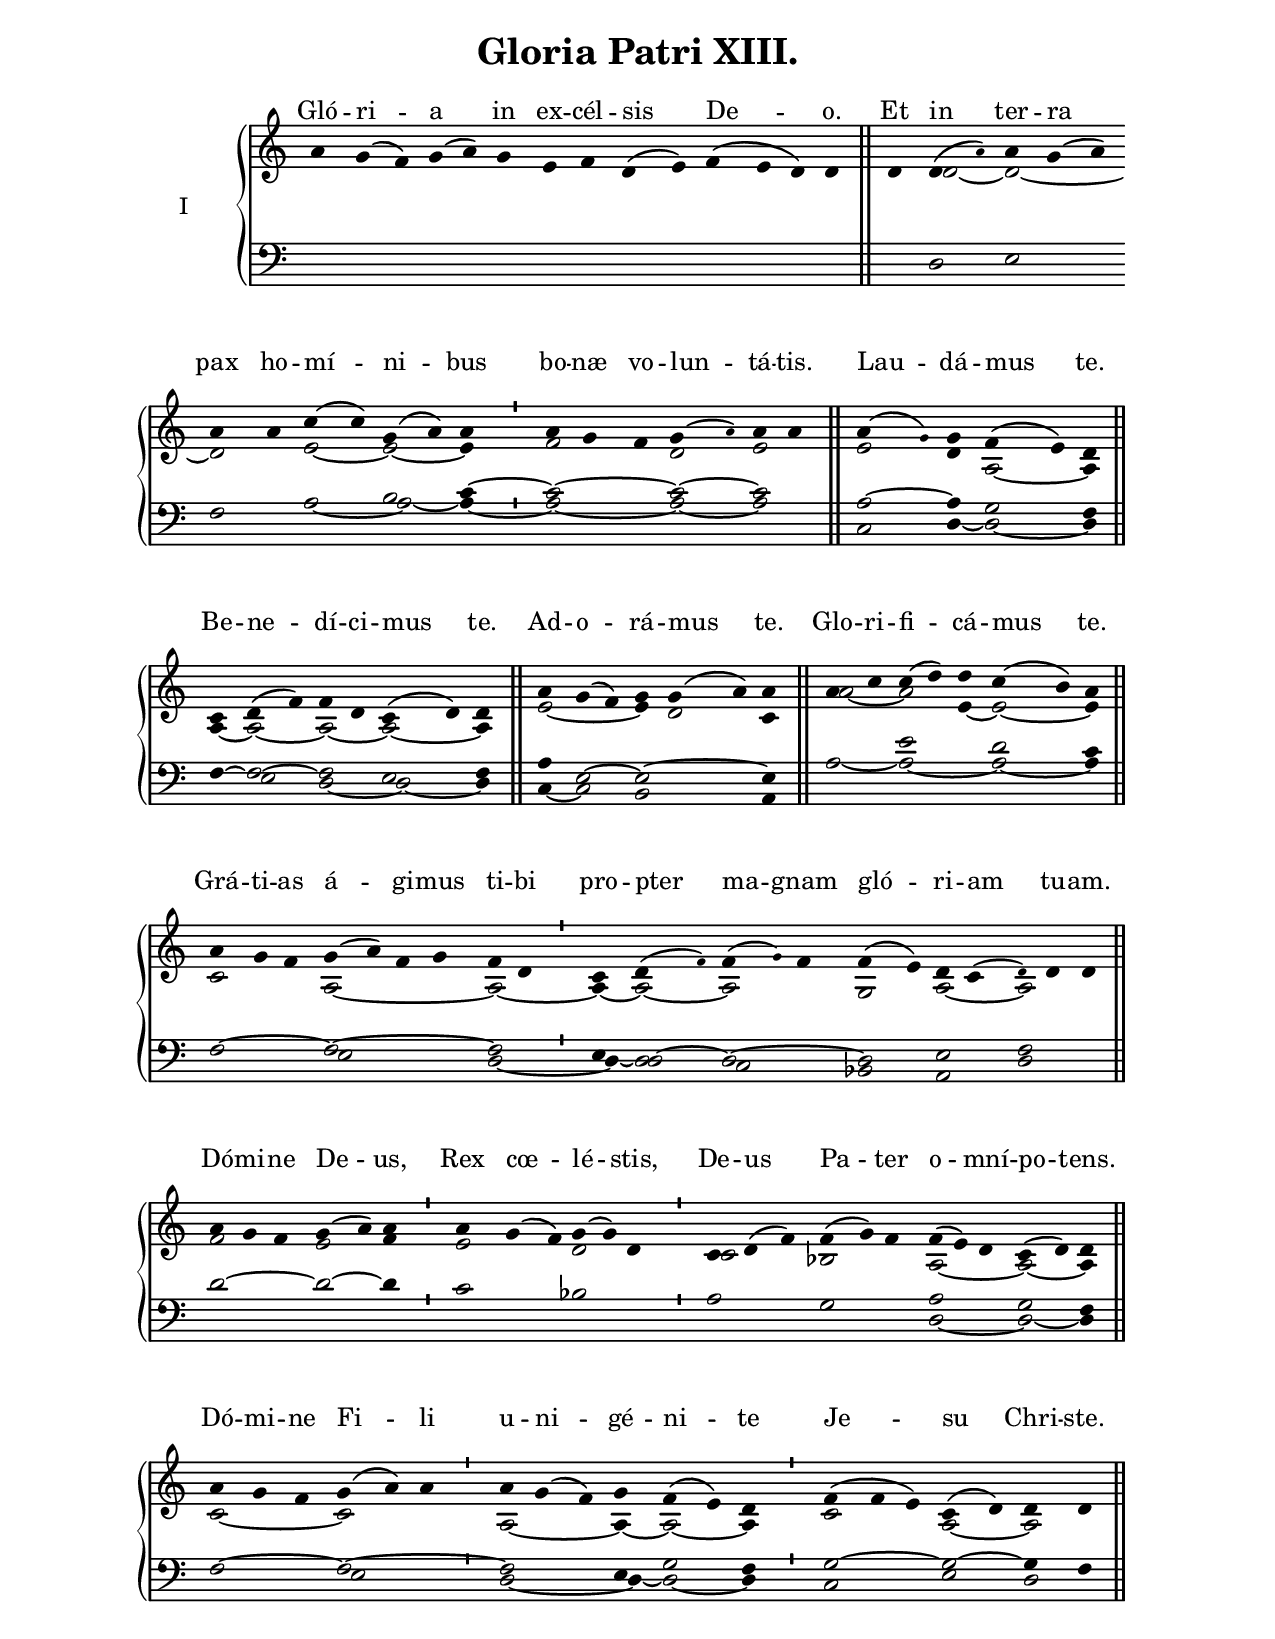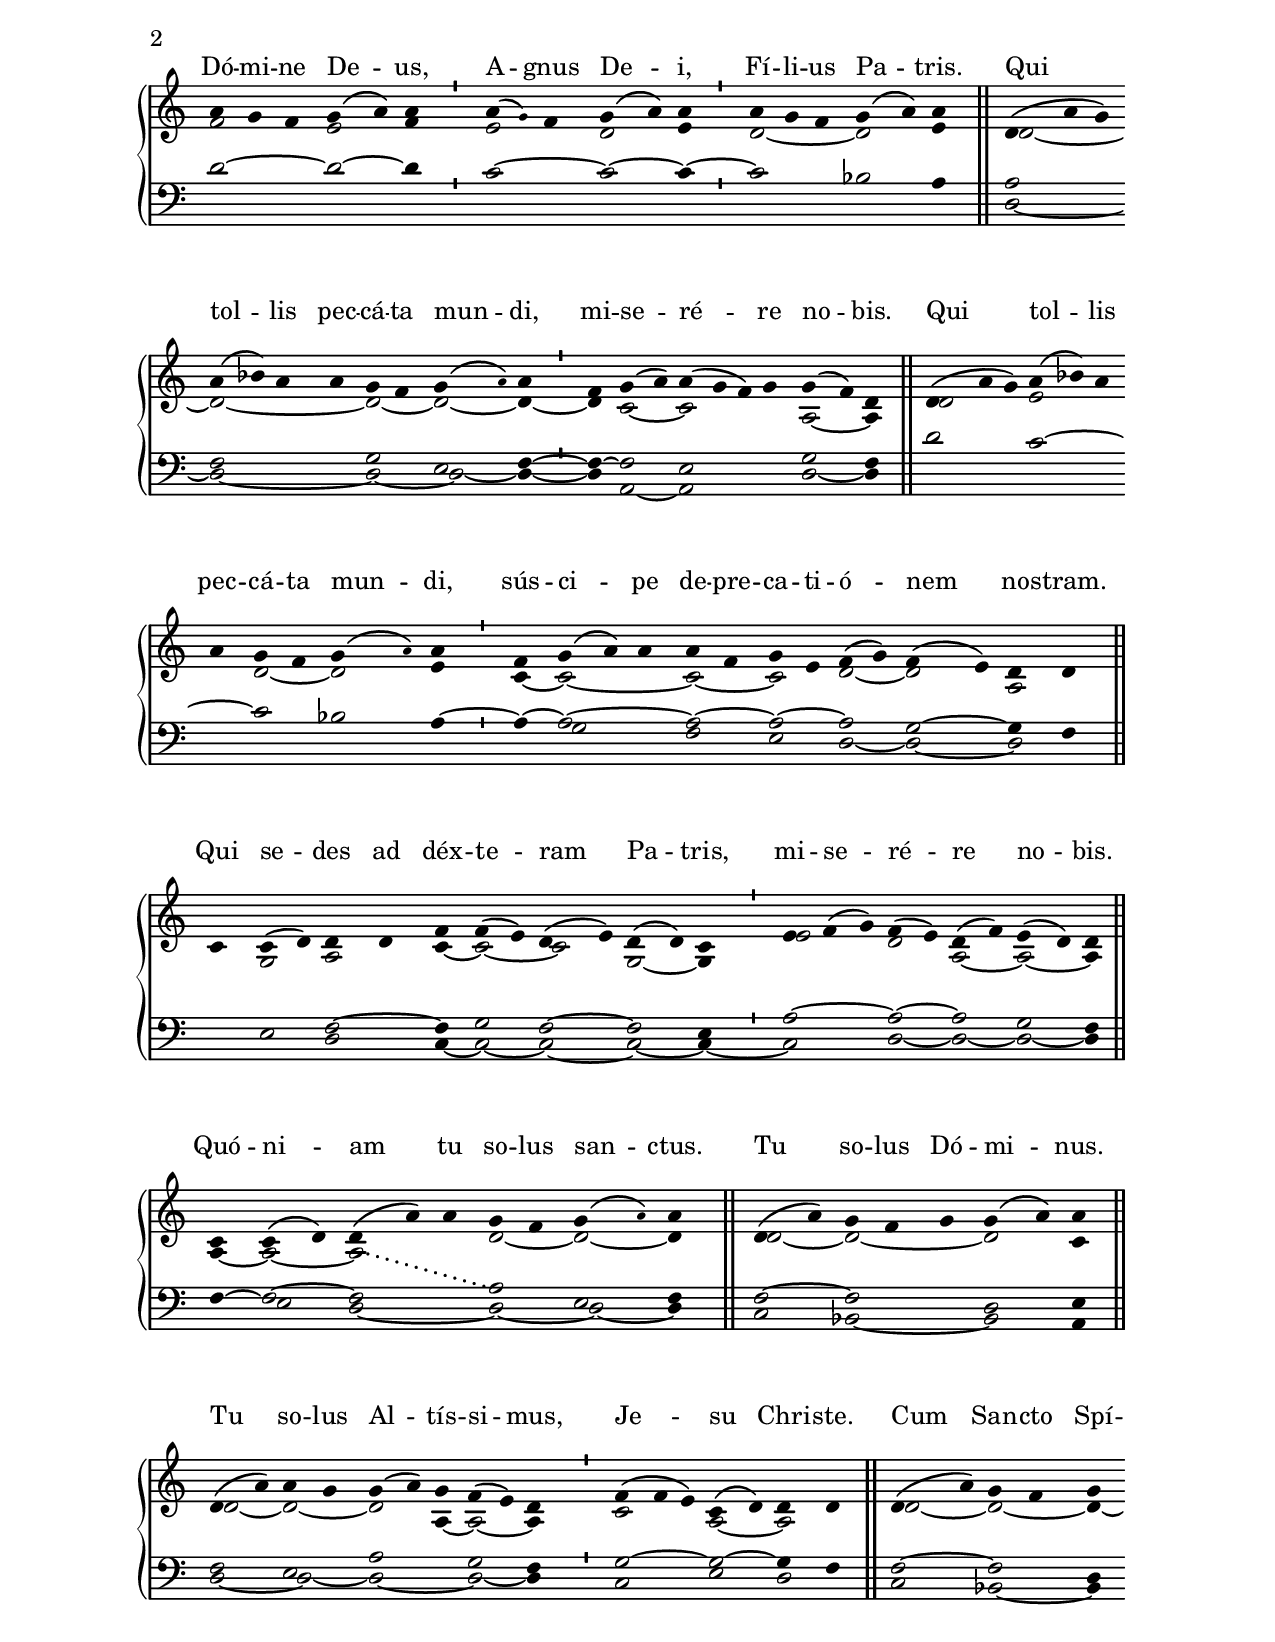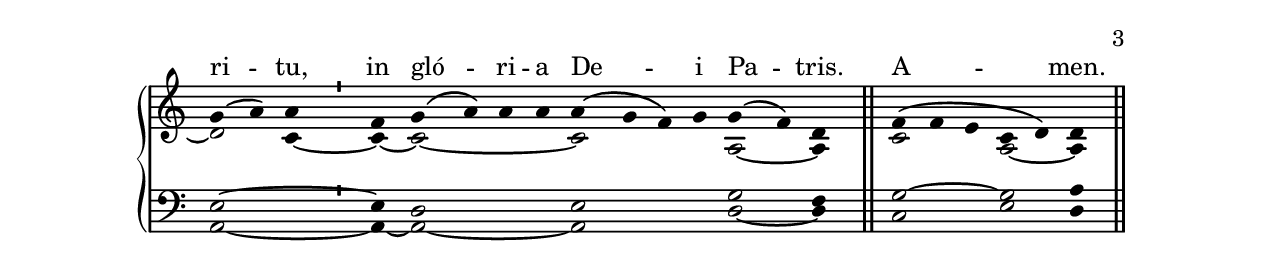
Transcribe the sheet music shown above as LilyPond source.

\version "2.18"
\include "gregorian.ly"
\include "noh2.ily"

%Page reference: page v.74
%(volume.page)

global = {
 \key d \dorian
 \cadenzaOn 
 \override Glissando #'thickness = #2.0
}

\header {
  title = \markup \center-column {"Gloria Patri XIII." \vspace #1 }
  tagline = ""
  composer = ""
}

\paper {
 #(include-special-characters)
  oddHeaderMarkup = \markup \fill-line {
    \line {}
    \center-column {
      \on-the-fly #first-page     " "
      \on-the-fly #not-first-page ""
    }
    \line { \on-the-fly #print-page-number-check-first \fromproperty #'page:page-number-string }
  }
  evenHeaderMarkup = \markup \fill-line {
    \line { \on-the-fly #print-page-number-check-first \fromproperty #'page:page-number-string }
    \center-column { "" }
    \line {}
  }
}

chantText = \lyricmode {
Gló -- ri -- a in ex -- cél -- sis De -- o. 
Et in ter -- ra pax ho -- mí -- ni -- bus bo -- næ vo -- lun -- tá -- tis. 
Lau -- dá -- mus te. 
Be -- ne -- dí -- ci -- mus te. 
Ad -- o -- rá -- mus te. 
Glo -- ri -- fi -- cá -- mus te. 
Grá -- ti -- as á -- gi -- mus ti -- bi pro -- pter ma -- gnam gló -- ri -- am tu -- am. 
Dó -- mi -- ne De -- us, Rex cœ -- lé -- stis, De -- us Pa -- ter o -- mní -- po -- tens. 
Dó -- mi -- ne Fi -- li u -- ni -- gé -- ni -- te Je -- su Chri -- ste. 
Dó -- mi -- ne De -- us, A -- gnus De -- i, Fí -- li -- us Pa -- tris. 
Qui tol -- lis pec -- cá -- ta mun -- di, mi -- se -- ré -- re no -- bis. 
Qui tol -- lis pec -- cá -- ta mun -- di, sús -- ci -- pe de -- pre -- ca -- ti -- ó -- nem no -- stram. 
Qui se -- des ad déx -- te -- ram Pa -- tris, mi -- se -- ré -- re no -- bis. 
Quó -- ni -- am tu so -- lus san -- ctus. 
Tu so -- lus Dó -- mi -- nus. 
Tu so -- lus Al -- tís -- si -- mus, Je -- su Chri -- ste. 
Cum San -- cto Spí -- ri -- tu, in gló -- ri -- a De -- i Pa -- tris. 
A -- men. }

chantMusic = {
\tieDown   a'4 g'4 ( f'4) g'4 ( a'4) g'4 e'4 f'4 d'4 ( e'4) f'4 ( e'4 d'4) d'4 \finalis
 d'4 d'4 ( \once \tweak #'font-size #-4 a' ) a'4 g'4 ( a'4) \forceBreak
 a'4 a'4 c''4 ( c''4) g'4 ( a'4) a'4 \divisioMinima
 a'4 g'4 f'4 g'4 ( \once \tweak #'font-size #-4 a' ) a'4 a'4 \finalis
 a'4 ( \once \tweak #'font-size #-4 g' ) g'4 f'4 ( e'4) d'4 \finalis
 \forceBreak
 c'4 d'4 ( f'4) f'4 d'4 c'4 ( d'4) d'4 \finalis
 a'4 g'4 ( f'4) g'4 g'4 ( a'4) a'4 \finalis
 a'4 c''4 c''4 ( d''4) d''4 c''4 ( b'4) a'4 \finalis
 \forceBreak
 a'4 g'4 f'4 g'4 ( a'4) f'4 g'4 f'4 d'4 \divisioMinima
 c'4 d'4 ( \once \tweak #'font-size #-4 f' ) f'4 ( \once \tweak #'font-size #-4 g' ) f'4 f'4 ( e'4) d'4 c'4 ( \once \tweak #'font-size #-4 d' ) d'4 d'4 \finalis
 \forceBreak
 a'4 g'4 f'4 g'4 ( a'4) a'4 \divisioMinima
 a'4 g'4 ( f'4) g'4 ( g'4) d'4 \divisioMinima
 c'4 d'4 ( f'4) f'4 ( g'4) f'4 f'4 ( e'4) d'4 c'4 ( d'4) d'4 \finalis
 \forceBreak
 a'4 g'4 f'4 g'4 ( a'4) a'4 \divisioMinima
 a'4 g'4 ( f'4) g'4 f'4 ( e'4) d'4 \divisioMinima
 f'4 ( f'4 e'4) c'4 ( d'4) d'4 d'4 \finalis
 \forceBreak
 a'4 g'4 f'4 g'4 ( a'4) a'4 \divisioMinima
 a'4 ( \once \tweak #'font-size #-4 g' ) f'4 g'4 ( a'4) a'4 \divisioMinima
 a'4 g'4 f'4 g'4 ( a'4) a'4 \finalis
 d'4 ( a'4 g'4) \forceBreak
  a'4 ( bes'4) a'4 a'4 g'4 f'4 g'4 ( \once \tweak #'font-size #-4 a' ) a'4 \divisioMinima
 f'4 g'4 ( a'4) a'4 ( g'4 f'4) g'4 g'4 ( f'4) d'4 \finalis
 d'4 ( a'4 g'4)  a'4 ( bes'4) a'4 \forceBreak
 a'4 g'4 f'4 g'4 ( \once \tweak #'font-size #-4 a' ) a'4 \divisioMinima
 f'4 g'4 ( a'4) a'4 a'4 f'4 g'4 e'4 f'4 ( g'4) f'4 ( e'4) d'4 d'4 \finalis
 \forceBreak
 c'4 c'4 ( d'4) d'4 d'4 f'4 f'4 ( e'4) d'4 ( e'4) d'4 ( d'4) c'4 \divisioMinima
 e'4 f'4 ( g'4) f'4 ( e'4) d'4 ( f'4) e'4 ( d'4) d'4 \finalis
 \forceBreak
 c'4 c'4 ( d'4) d'4 ( a'4) a'4 g'4 f'4 g'4 ( \once \tweak #'font-size #-4 a' ) a'4 \finalis
 d'4 ( a'4) g'4 f'4 g'4 g'4 ( a'4) a'4 \finalis
 \forceBreak
 d'4 ( a'4) a'4 g'4 g'4 ( a'4) g'4 f'4 ( e'4) d'4 \divisioMinima
 f'4 ( f'4 e'4) c'4 ( d'4) d'4 d'4 \finalis
 d'4 ( a'4) g'4 f'4 g'4 \forceBreak
 g'4 ( a'4) a'4 \divisioMinima
 f'4 g'4 ( a'4) a'4 a'4 a'4 ( g'4 f'4) g'4 g'4 ( f'4) d'4 \finalis
 f'4 ( f'4 e'4 c'4 d'4) d'4 \finalis

}

altoMusic = {
r2*14/2 \finalis
r4 d'2 ~ d'2*3/2 ~ d'2 e'2 ~ e'2 ~ e'4 \divisioMinima
f'2*3/2 d'2 e'2 \finalis
e'2 d'4 a2 ~ a4 \finalis
a4 ~ a2 ~ a2 ~ a2 ~ a4 \finalis
e'2*3/2 ~ e'4 d'2 c'4 \finalis
a'2 ~ a'2 e'4 ~ e'2 ~ e'4 \finalis
c'2*3/2 a2*4/2 ~ a2 ~ \divisioMinima
a4 ~ a2 ~ a2*3/2 g2 a2 ~ a2*3/2 \finalis
f'2*3/2 e'2 f'4 \divisioMinima
e'2*3/2 d'2*3/2 \divisioMinima
c'2*3/2 bes2*3/2 a2*3/2 ~ a2 ~ a4 \finalis
c'2*3/2 ~ c'2*3/2 \divisioMinima
a2*3/2 ~ a4 ~ a2 ~ a4 \divisioMinima
c'2*3/2 a2 ~ a2 \finalis
f'2*3/2 e'2 f'4 \divisioMinima
e'2*3/2 d'2 e'4 \divisioMinima
d'2*3/2 ~ d'2 e'4 \finalis
d'2*3/2 ~ d'2*4/2 ~ d'2 ~ d'2 ~ d'4 ~ \divisioMinima
d'4 c'2 ~ c'2*4/2 a2 ~ a4 \finalis
d'2*3/2 e'2*4/2 d'2 ~ d'2 e'4 \divisioMinima
c'4 ~ c'2*3/2 ~ c'2 ~ c'2 d'2 ~ d'2 a2 \finalis
r4 g2 a2 c'4 ~ c'2 ~ c'2 g2 ~ g4 \divisioMinima
e'2*3/2 d'2 a2 ~ a2 ~ a4 \finalis
a4 ~ a2 ~ a2*3/2 d'2 ~ d'2 ~ d'4 \finalis
d'2 ~ d'2*3/2 ~ d'2 c'4 \finalis
d'2 ~ d'2 ~ d'2 a4 ~ a2 ~ a4 \divisioMinima
c'2*3/2 a2 ~ a2 \finalis
d'2 ~ d'2 ~ d'4 ~ d'2 c'4 ~ \divisioMinima
c'4 ~ c'2*4/2 ~ c'2*4/2 a2 ~ a4 \finalis
c'2*3/2 a2 ~ a4 \finalis
}

tenorMusic = {
r2*14/2 \finalis
r4 r2*9/2 b2 c'4 ~ \divisioMinima
c'2*3/2 ~ c'2 ~ c'2 \finalis
a2 ~ a4 g2 f4 \finalis
f4 ~ f2 ~ f2 e2 f4 \finalis
a4 e2 ~ e2*3/2 ~ e4 \finalis
r2 e'2*3/2 d'2 c'4 \finalis
f2*3/2 ~ f2*4/2 ~ f2 \divisioMinima
e4 \shiftRight d2 ~ d2*3/2 ~ d2 e2 f2*3/2 \finalis
d'2*3/2 ~ d'2 ~ d'4 \divisioMinima
c'2*3/2 bes2*3/2 \divisioMinima
a2*3/2 g2*3/2 a2*3/2 g2 f4 \finalis
f2*3/2 ~ f2*3/2 ~ \divisioMinima
f2*3/2 e4 g2 f4 \divisioMinima
g2*3/2 ~ g2 ~ g4 f4 \finalis
d'2*3/2 ~ d'2 ~ d'4 \divisioMinima
c'2*3/2 ~ c'2 ~ c'4 ~ \divisioMinima
c'2*3/2 bes2 a4 \finalis
a2*3/2 f2*4/2 g2 e2 f4 ~ \divisioMinima
f4 ~ f2 e2*4/2 g2 f4 \finalis
d'2*3/2 c'2*4/2 ~ c'2 bes2 a4 ~ \divisioMinima
a4 ~ a2*3/2 ~ a2 ~ a2 ~ a2 g2 ~ g4 f4 \finalis
r4 e2 f2 ~ f4 g2 f2 ~ f2 e4 \divisioMinima
a2*3/2 ~ a2 ~ a2 g2 f4 \finalis
f4 ~ f2 ~ f2*3/2 a2 e2 f4 \finalis
f2 ~ f2*3/2 d2 e4 \finalis
f2 e2 a2*3/2 g2 f4 \divisioMinima
g2*3/2 ~ g2 ~ g4 f4 \finalis
f2 ~ f2 d4 e2*3/2 ~ \divisioMinima
e4 d2*4/2 e2*4/2 g2 f4 \finalis
g2*3/2 ~ g2 a4 \finalis
}

bassMusic = {
r2*14/2 \finalis
r4 d2 e2*3/2 f2 a2 ~ a2 ~ a4 ~ \divisioMinima
a2*3/2 ~ a2 ~ a2 \finalis
c2 d4 ~ d2 ~ d4 \finalis
r4 e2 d2 ~ d2 ~ d4 \finalis
c4 ~ c2 b,2*3/2 a,4 \finalis
a2 ~ a2*3/2 ~ a2 ~ a4 \finalis
r2*3/2 e2*4/2 d2 ~ \divisioMinima
d4 ~ d2 c2*3/2 bes,2 a,2 d2*3/2 \finalis
r2*6/2 \divisioMinima
r2*6/2 \divisioMinima
r2*6/2 d2*3/2 ~ d2 ~ d4 \finalis
r2*3/2 e2*3/2 \divisioMinima
d2*3/2 ~ d4 ~ d2 ~ d4 \divisioMinima
c2*3/2 e2 d2 \finalis
r2*6/2 \divisioMinima
r2*6/2 \divisioMinima
r2*6/2 \finalis
d2*3/2 ~ d2*4/2 ~ d2 ~ d2 ~ d4 ~ \divisioMinima
d4 a,2 ~ a,2*4/2 d2 ~ d4 \finalis
r2*12/2 \divisioMinima
r4 g2*3/2 f2 e2 d2 ~ d2 ~ d2 \finalis
r2*3/2 d2 c4 ~ c2 ~ c2 ~ c2 ~ c4 ~ \divisioMinima
c2*3/2 d2 ~ d2 ~ d2 ~ d4 \finalis
r4 e2 d2*3/2 ~ d2 ~ d2 ~ d4 \finalis
c2 bes,2*3/2 ~ bes,2 a,4 \finalis
d2 ~ d2 ~ d2*3/2 ~ d2 ~ d4 \divisioMinima
c2*3/2 e2 d2 \finalis
c2 bes,2 ~ bes,4 a,2*3/2 ~ \divisioMinima
a,4 ~ a,2*4/2 ~ a,2*4/2 d2 ~ d4 \finalis
c2*3/2 e2 d4 \finalis
}

voiceLines = {
\voiceLineStyle


s2*221/2
\allowVoiceLineBreak
\voiceLine "up" "down" a2*3/2 a2*1/2


}

\score{
  <<
    \new GrandStaff <<
      \set GrandStaff.autoBeaming = ##f
      \set GrandStaff.instrumentName = \markup \center-column {
        "I"
      }
      \new Staff = up <<
        \new Voice = "chant" {
          \voiceOne \global \chantMusic
        }
        \new Voice {
          \voiceTwo \global \altoMusic
        }
      >>

      \new Staff = down <<
        \clef bass
        \new Voice {
          \voiceOne \global \tenorMusic
        }
        \new Voice {
          \voiceTwo \global \bassMusic
        }
	\new Voice {
        \voiceThree \global \voiceLines
        }
      >>
    >>
    \new Lyrics \lyricsto chant {
      \chantText
    }
  >>
  \layout{
  }
  \midi{
    \tempo 4 = 125
  }
}
